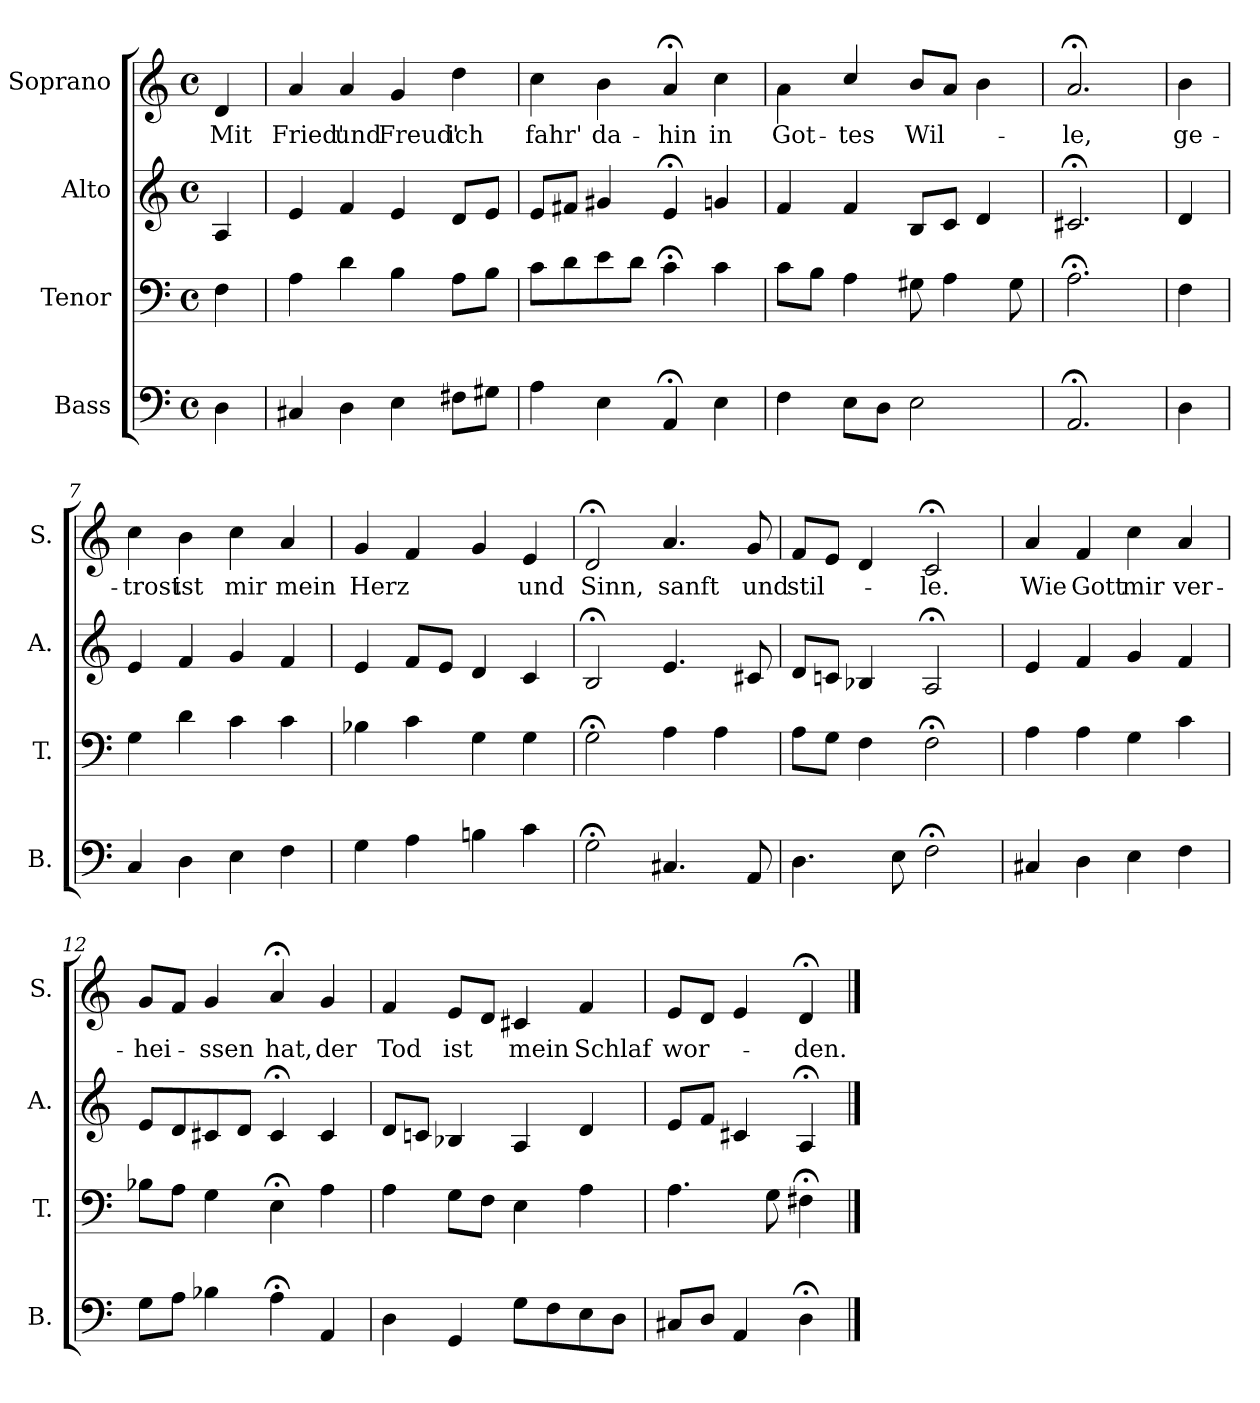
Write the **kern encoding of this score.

**kern	**kern	**kern	**kern	**text
*part4	*part3	*part2	*part1	*part1
*staff4	*staff3	*staff2	*staff1	*staff1
*I"Bass	*I"Tenor	*I"Alto	*I"Soprano	*
*I'B.	*I'T.	*I'A.	*I'S.	*
*clefF4	*clefF4	*clefG2	*clefG2	*
*k[]	*k[]	*k[]	*k[]	*
*M4/4	*M4/4	*M4/4	*M4/4	*
*met(c)	*met(c)	*met(c)	*met(c)	*
=1	=1	=1	=1	=1
!	!	!	!	!LO:LY:b
4D\	4F\	4A/	4d/	Mit
=2	=2	=2	=2	=2
!	!	!	!	!LO:LY:b
4C#X/	4A\	4e/	4a/	Fried'
!	!	!	!	!LO:LY:b
4D\	4d\	4f/	4a/	und
!	!	!	!	!LO:LY:b
4E\	4B\	4e/	4g/	Freud'
!	!	!	!	!LO:LY:b
8F#X\L	8A\L	8d/L	4dd\	ich
8G#X\J	8B\J	8e/J	.	.
=3	=3	=3	=3	=3
!	!	!	!	!LO:LY:b
4A\	8c\L	8e/L	4cc\	fahr'
.	8d\	8f#X/J	.	.
!	!	!	!	!LO:LY:b
4E\	8e\	4g#X/	4b\	da-
.	8d\J	.	.	.
!	!	!	!	!LO:LY:b
4AA;</	4c;<\	4e;</	4a;</	-hin
!	!	!	!	!LO:LY:b
4E\	4c\	4gn/	4cc\	in
=4	=4	=4	=4	=4
!	!	!	!	!LO:LY:b
4F\	8c\L	4f/	4a\	Got-
.	8B\J	.	.	.
!	!	!	!	!LO:LY:b
8E\L	4A\	4f/	4cc/	-tes
8D\J	.	.	.	.
!	!	!	!	!LO:LY:b
2E\	8G#X\	8B/L	8b/L	Wil-
.	4A\	8c/J	8a/J	.
.	.	4d/	4b\	.
.	8G#\	.	.	.
=5	=5	=5	=5	=5
!	!	!	!	!LO:LY:b
2.AA;</	2.A;<\	2.c#X;</	2.a;</	le,
!!LO:LB:g=z
=6	=6	=6	=6	=6
!	!	!	!	!LO:LY:b
4D\	4F\	4d/	4b\	ge-
=7	=7	=7	=7	=7
!	!	!	!	!LO:LY:b
4C/	4G\	4e/	4cc\	-trost
!	!	!	!	!LO:LY:b
4D\	4d\	4f/	4b\	ist
!	!	!	!	!LO:LY:b
4E\	4c\	4g/	4cc\	mir
!	!	!	!	!LO:LY:b
4F\	4c\	4f/	4a/	mein
=8	=8	=8	=8	=8
!	!	!	!	!LO:LY:b
4G\	4B-X\	4e/	4g/	Herz
4A\	4c\	8f/L	4f/	.
.	.	8e/J	.	.
4Bn\	4G\	4d/	4g/	.
!	!	!	!	!LO:LY:b
4c\	4G\	4c/	4e/	und
=9	=9	=9	=9	=9
!	!	!	!	!LO:LY:b
2G;<\	2G;<\	2B;</	2d;</	Sinn,
!	!	!	!	!LO:LY:b
4.C#X/	4A\	4.e/	4.a/	sanft
.	4A\	.	.	.
!	!	!	!	!LO:LY:b
8AA/	.	8c#X/	8g/	und
=10	=10	=10	=10	=10
!	!	!	!	!LO:LY:b
4.D\	8A\L	8d/L	8f/L	stil-
.	8G\J	8cn/J	8e/J	.
.	4F\	4B-X/	4d/	.
8E\	.	.	.	.
!	!	!	!	!LO:LY:b
2F;<\	2F;<\	2A;</	2c;</	-le.
!!LO:PB:g=z
=11	=11	=11	=11	=11
!	!	!	!	!LO:LY:b
4C#X/	4A\	4e/	4a/	Wie
!	!	!	!	!LO:LY:b
4D\	4A\	4f/	4f/	Gott
!	!	!	!	!LO:LY:b
4E\	4G\	4g/	4cc\	mir
!	!	!	!	!LO:LY:b
4F\	4c\	4f/	4a/	ver-
=12	=12	=12	=12	=12
!	!	!	!	!LO:LY:b
8G\L	8B-X\L	8e/L	8g/L	-hei-
8A\J	8A\J	8d/	8f/J	.
!	!	!	!	!LO:LY:b
4B-X\	4G\	8c#X/	4g/	-ssen
.	.	8d/J	.	.
!	!	!	!	!LO:LY:b
4A;<\	4E;<\	4c#;</	4a;</	hat,
!	!	!	!	!LO:LY:b
4AA/	4A\	4c#/	4g/	der
=13	=13	=13	=13	=13
!	!	!	!	!LO:LY:b
4D\	4A\	8d/L	4f/	Tod
.	.	8cn/J	.	.
!	!	!	!	!LO:LY:b
4GG/	8G\L	4B-X/	8e/L	ist
.	8F\J	.	8d/J	.
!	!	!	!	!LO:LY:b
8G\L	4E\	4A/	4c#X/	mein
8F\	.	.	.	.
!	!	!	!	!LO:LY:b
8E\	4A\	4d/	4f/	Schlaf
8D\J	.	.	.	.
=14	=14	=14	=14	=14
!	!	!	!	!LO:LY:b
8C#X/L	4.A\	8e/L	8e/L	wor-
8D/J	.	8f/J	8d/J	.
4AA/	.	4c#X/	4e/	.
.	8G\	.	.	.
!	!	!	!	!LO:LY:b
4D;<\	4F#X;<\	4A;</	4d;</	-den.
==	==	==	==	==
*-	*-	*-	*-	*-
